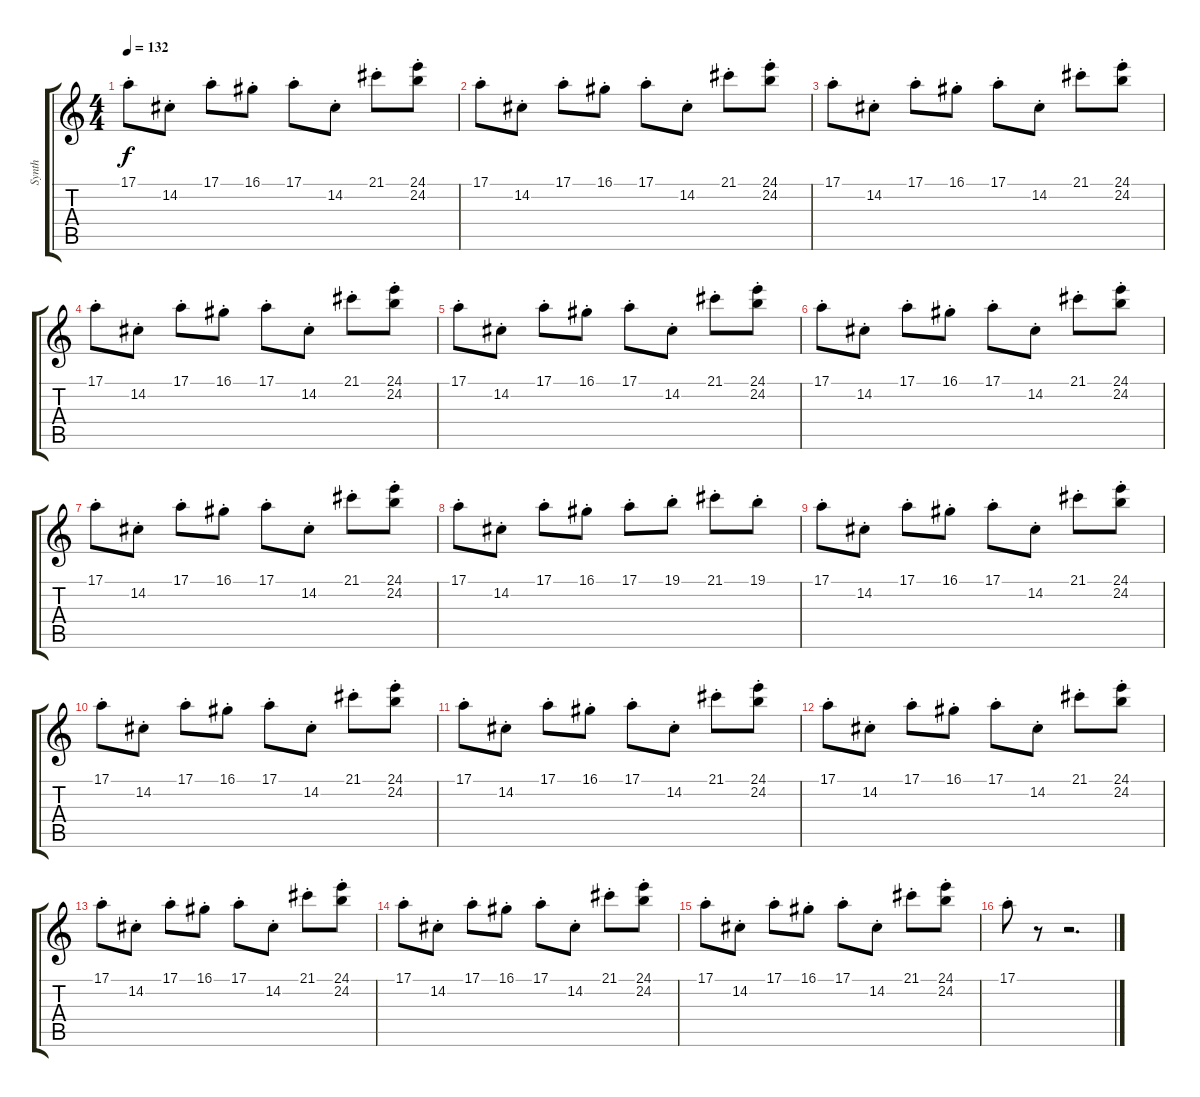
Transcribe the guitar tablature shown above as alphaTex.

\track ("Synth" "Synth") {instrument frenchhorn}
\staff {score tabs}
\tuning (E4 B3 G3 D3 A2 E2) {hide}
\ts (4 4)
\tempo 132
\clef g2
\ks c
17.1{st}.8{dy f volume 9 instrument recorder} 14.2{st}.8 17.1{st}.8 16.1{st}.8 17.1{st}.8 14.2{st}.8 21.1{st}.8 (24.1{st} 24.2{st}).8 |
17.1{st}.8 14.2{st}.8 17.1{st}.8 16.1{st}.8 17.1{st}.8 14.2{st}.8 21.1{st}.8 (24.1{st} 24.2{st}).8 |
17.1{st}.8 14.2{st}.8 17.1{st}.8 16.1{st}.8 17.1{st}.8 14.2{st}.8 21.1{st}.8 (24.1{st} 24.2{st}).8 |
17.1{st}.8 14.2{st}.8 17.1{st}.8 16.1{st}.8 17.1{st}.8 14.2{st}.8 21.1{st}.8 (24.1{st} 24.2{st}).8 |
17.1{st}.8 14.2{st}.8 17.1{st}.8 16.1{st}.8 17.1{st}.8 14.2{st}.8 21.1{st}.8 (24.1{st} 24.2{st}).8 |
17.1{st}.8 14.2{st}.8 17.1{st}.8 16.1{st}.8 17.1{st}.8 14.2{st}.8 21.1{st}.8 (24.1{st} 24.2{st}).8 |
17.1{st}.8 14.2{st}.8 17.1{st}.8 16.1{st}.8 17.1{st}.8 14.2{st}.8 21.1{st}.8 (24.1{st} 24.2{st}).8 |
17.1{st}.8 14.2{st}.8 17.1{st}.8 16.1{st}.8 17.1{st}.8 19.1{st}.8 21.1{st}.8 19.1{st}.8 |
17.1{st}.8 14.2{st}.8 17.1{st}.8 16.1{st}.8 17.1{st}.8 14.2{st}.8 21.1{st}.8 (24.1{st} 24.2{st}).8 |
17.1{st}.8 14.2{st}.8 17.1{st}.8 16.1{st}.8 17.1{st}.8 14.2{st}.8 21.1{st}.8 (24.1{st} 24.2{st}).8 |
17.1{st}.8 14.2{st}.8 17.1{st}.8 16.1{st}.8 17.1{st}.8 14.2{st}.8 21.1{st}.8 (24.1{st} 24.2{st}).8 |
17.1{st}.8 14.2{st}.8 17.1{st}.8 16.1{st}.8 17.1{st}.8 14.2{st}.8 21.1{st}.8 (24.1{st} 24.2{st}).8 |
17.1{st}.8 14.2{st}.8 17.1{st}.8 16.1{st}.8 17.1{st}.8 14.2{st}.8 21.1{st}.8 (24.1{st} 24.2{st}).8 |
17.1{st}.8 14.2{st}.8 17.1{st}.8 16.1{st}.8 17.1{st}.8 14.2{st}.8 21.1{st}.8 (24.1{st} 24.2{st}).8 |
17.1{st}.8 14.2{st}.8 17.1{st}.8 16.1{st}.8 17.1{st}.8 14.2{st}.8 21.1{st}.8 (24.1{st} 24.2{st}).8 |
17.1{st}.8 r.8 r.2{d}
